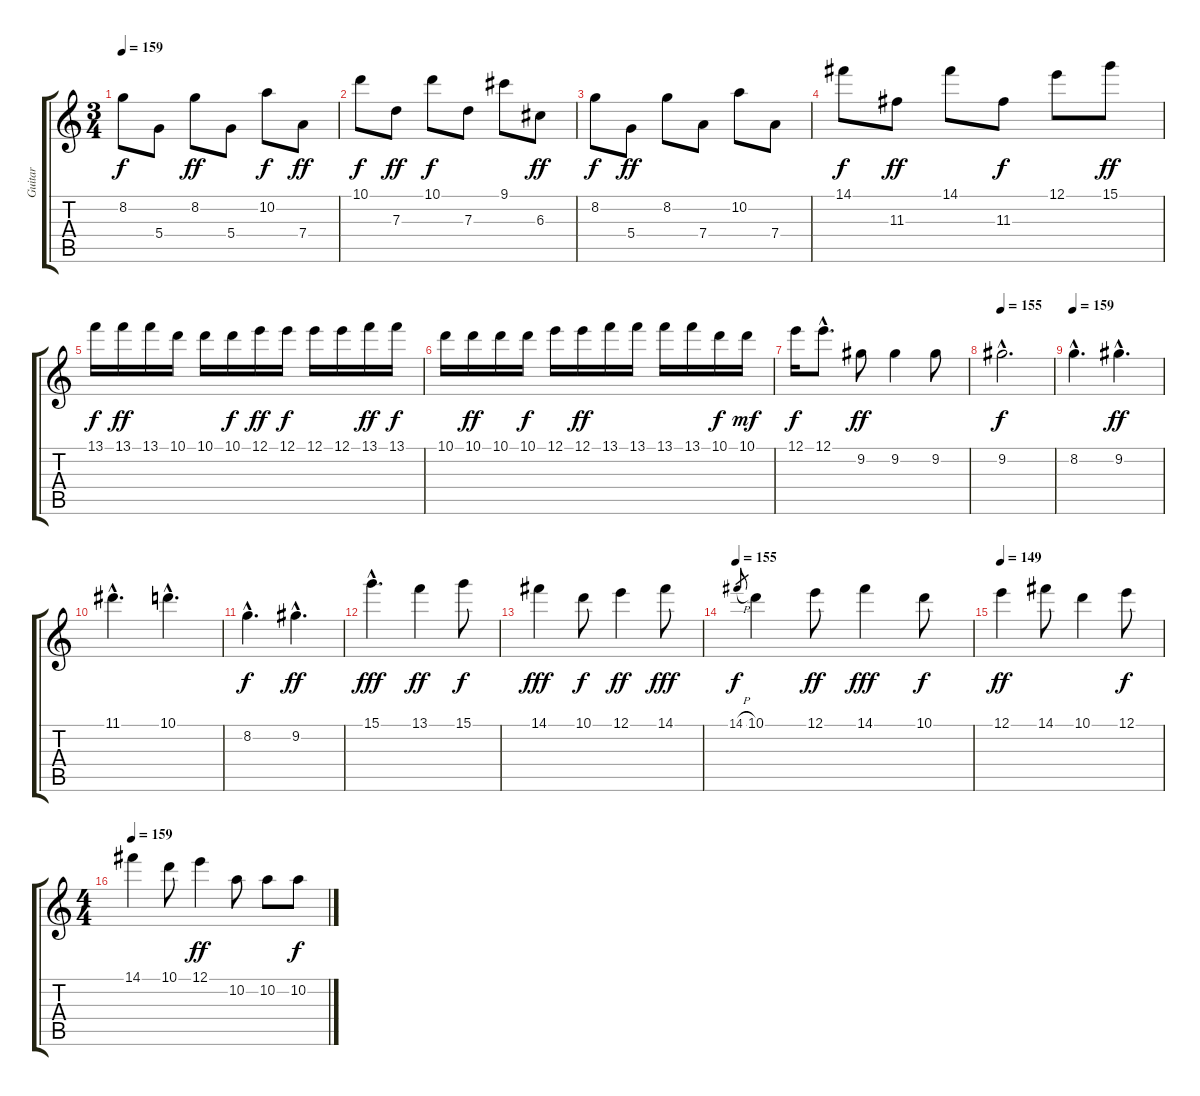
\track ("Guitar" "Guitar") {instrument distortionguitar}
\staff {score tabs}
\tuning (E4 B3 G3 D3 A2 E2) {hide}
\ts (3 4)
\tempo 159
\clef g2
\ks c
8.2.8{dy f} 5.4.8 8.2.8{dy ff} 5.4.8 10.2.8{dy f} 7.4.8{dy ff} |
10.1.8{dy f} 7.3.8{dy ff} 10.1.8{dy f} 7.3.8 9.1.8 6.3.8{dy ff} |
8.2.8{dy f} 5.4.8{dy ff} 8.2.8 7.4.8 10.2.8 7.4.8 |
14.1.8{dy f} 11.3.8{dy ff} 14.1.8 11.3.8{dy f} 12.1.8 15.1.8{dy ff} |
13.1.16{dy f} 13.1.16{dy ff} 13.1.16 10.1.16 10.1.16 10.1.16{dy f} 12.1.16{dy ff} 12.1.16{dy f} 12.1.16 12.1.16 13.1.16{dy ff} 13.1.16{dy f} |
10.1.16 10.1.16{dy ff} 10.1.16 10.1.16{dy f} 12.1.16 12.1.16{dy ff} 13.1.16 13.1.16 13.1.16 13.1.16 10.1.16{dy f} 10.1.16{dy mf} |
12.1.16{dy f} 12.1{hac}.8{d} 9.2.8{dy ff} 9.2.4 9.2.8 |
\tempo 155
9.2{hac}.2{d dy f} |
\tempo 159
8.2{hac}.4{d} 9.2{hac}.4{d dy ff} |
11.1{hac}.4{d} 10.1{hac}.4{d} |
8.2{hac}.4{d dy f} 9.2{hac}.4{d dy ff} |
15.1{hac}.4{d dy fff} 13.1.4{dy ff} 15.1.8{dy f} |
14.1.4{dy fff} 10.1.8{dy f} 12.1.4{dy ff} 14.1.8{dy fff} |
\tempo 155
14.1{h}.8{gr dy f} 10.1.4 12.1.8{dy ff} 14.1.4{dy fff} 10.1.8{dy f} |
\tempo 149
12.1.4{dy ff} 14.1.8 10.1.4 12.1.8{dy f} |
\ts (4 4)
\tempo 159
14.1.4 10.1.8 12.1.4{dy ff} 10.2.8 10.2.8 10.2.8{dy f}
